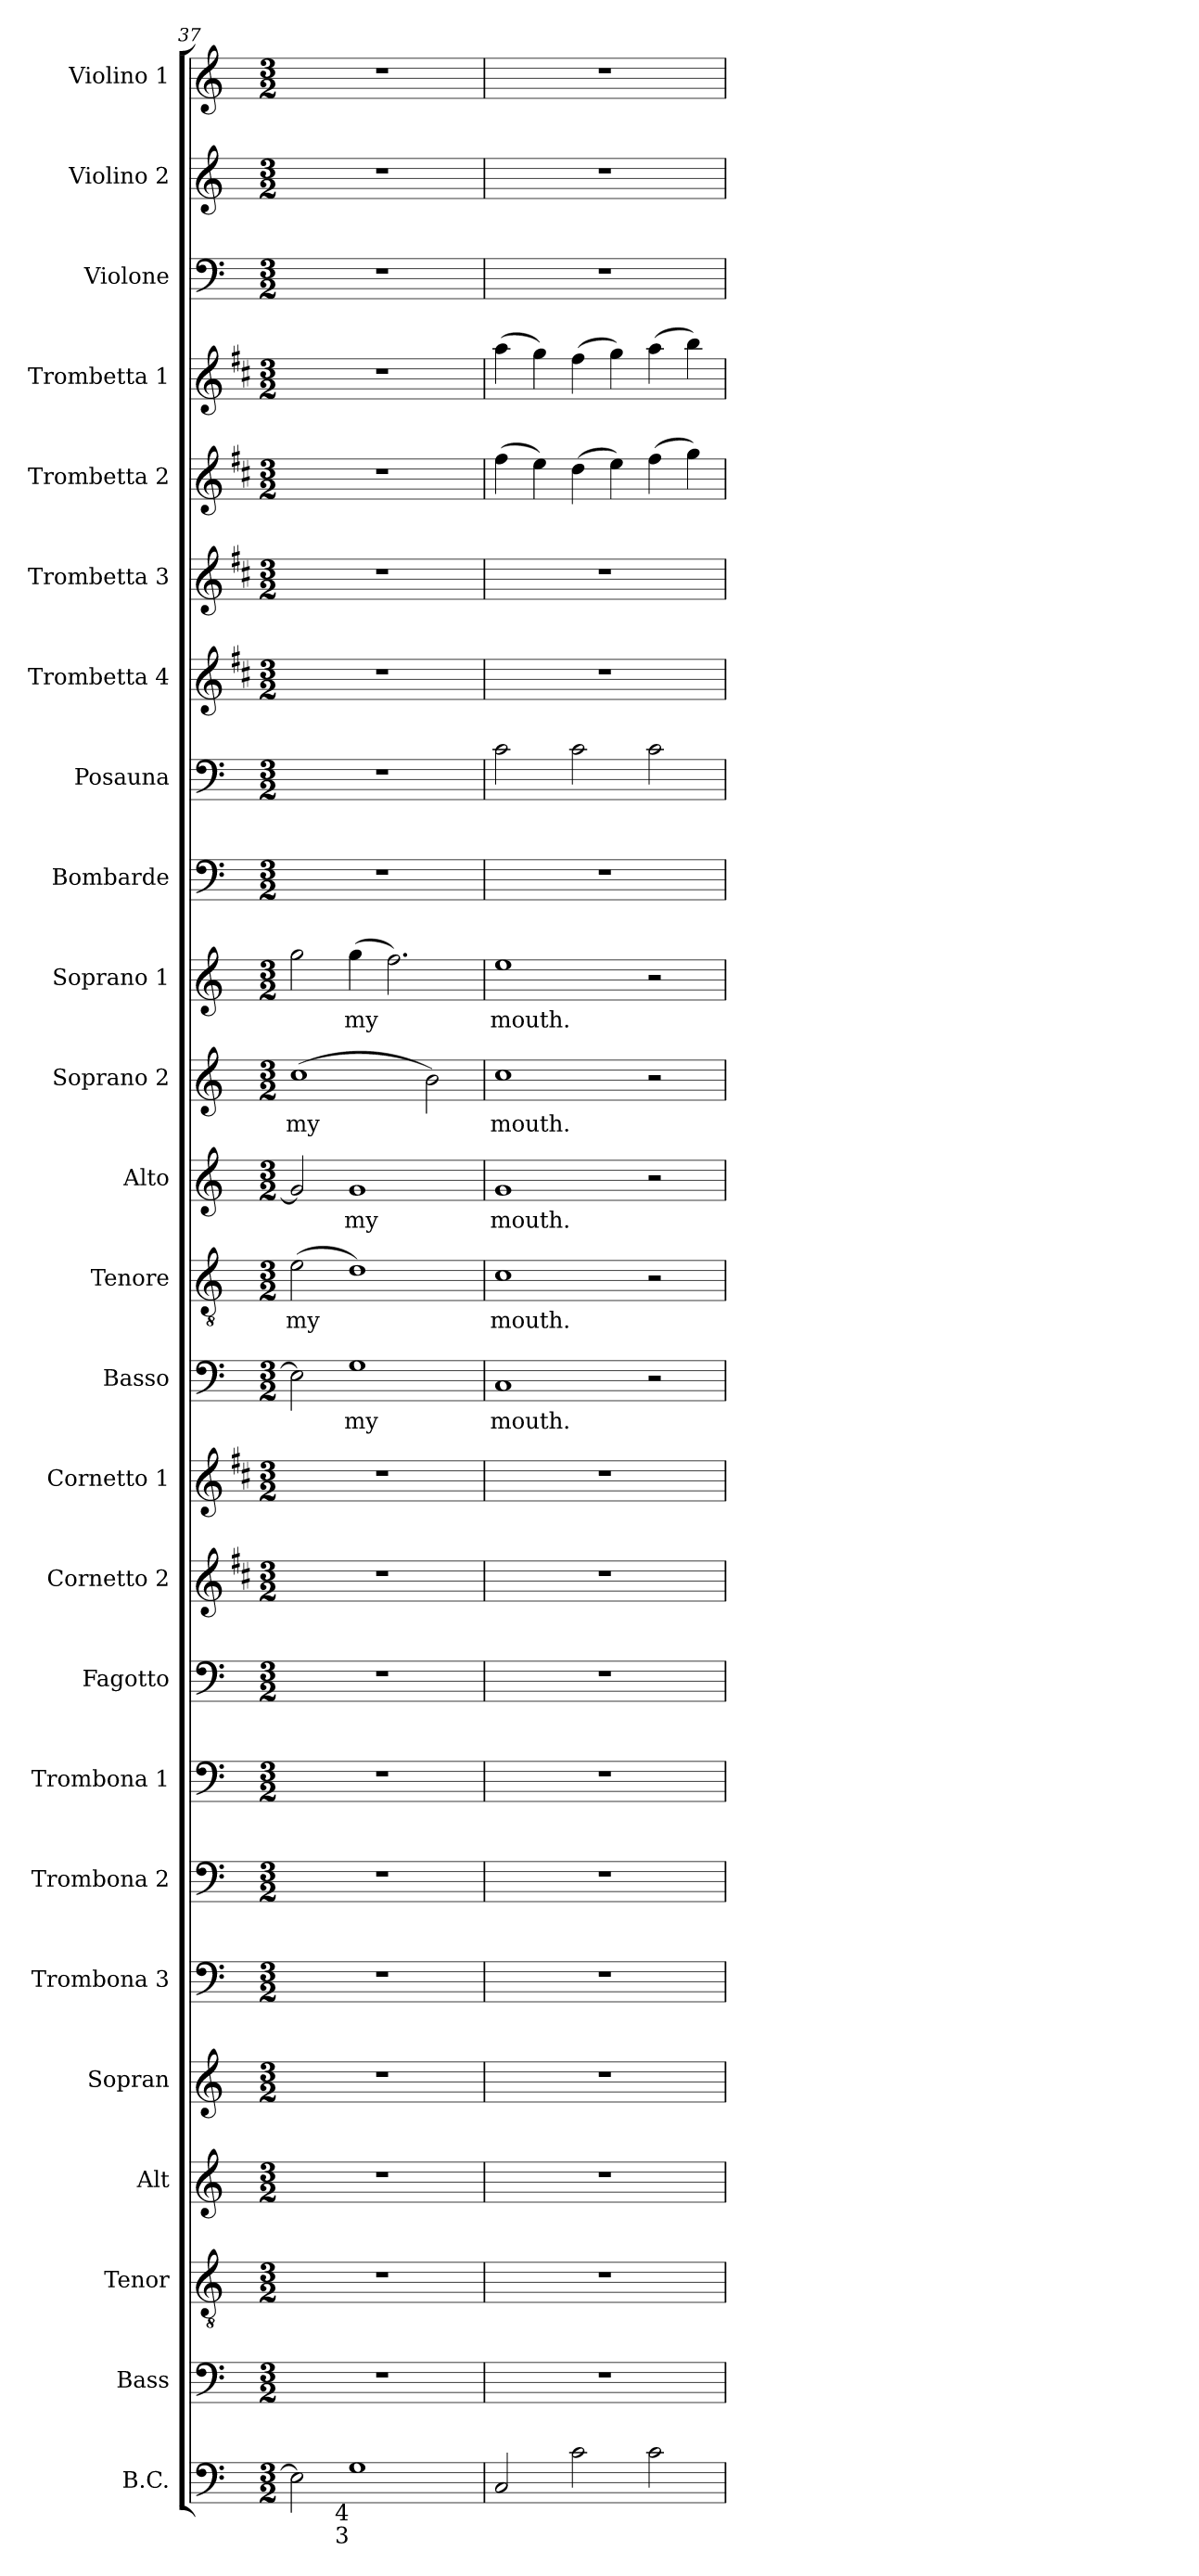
**kern	**kern	**kern	**kern	**kern	**kern	**kern	**kern	**kern	**kern	**kern	**kern	**text	**kern	**text	**kern	**text	**kern	**text	**kern	**text	**kern	**kern	**kern	**kern	**kern	**kern	**kern	**kern	**kern
*part25	*part24	*part23	*part22	*part21	*part20	*part19	*part18	*part17	*part16	*part15	*part14	*part14	*part13	*part13	*part12	*part12	*part11	*part11	*part10	*part10	*part9	*part8	*part7	*part6	*part5	*part4	*part3	*part2	*part1
*staff25	*staff24	*staff23	*staff22	*staff21	*staff20	*staff19	*staff18	*staff17	*staff16	*staff15	*staff14	*staff14	*staff13	*staff13	*staff12	*staff12	*staff11	*staff11	*staff10	*staff10	*staff9	*staff8	*staff7	*staff6	*staff5	*staff4	*staff3	*staff2	*staff1
*I"B.C.	*I"Bass	*I"Tenor	*I"Alt	*I"Sopran	*I"Trombona 3	*I"Trombona 2	*I"Trombona 1	*I"Fagotto	*I"Cornetto 2	*I"Cornetto 1	*I"Basso	*	*I"Tenore	*	*I"Alto	*	*I"Soprano 2	*	*I"Soprano 1	*	*I"Bombarde	*I"Posauna	*I"Trombetta 4	*I"Trombetta 3	*I"Trombetta 2	*I"Trombetta 1	*I"Violone	*I"Violino 2	*I"Violino 1
*I'B.C.	*I'B.	*I'T.	*I'A.	*I'S.	*I'Tbn. 2	*I'Tbn. 2	*I'Tbn. 1	*I'Fag.	*I'Cor. 2	*I'Cor. 1	*I'B.	*	*I'T.	*	*I'A.	*	*I'S.	*	*I'S.	*	*	*	*	*	*	*	*	*I'Vl. 2	*I'Vl. 1
*clefF4	*clefF4	*clefGv2	*clefG2	*clefG2	*clefF4	*clefF4	*clefF4	*clefF4	*clefG2	*clefG2	*clefF4	*	*clefGv2	*	*clefG2	*	*clefG2	*	*clefG2	*	*clefF4	*clefF4	*clefG2	*clefG2	*clefG2	*clefG2	*clefF4	*clefG2	*clefG2
*	*	*ITrd7c12	*	*	*	*	*	*	*ITrd1c2	*ITrd1c2	*	*	*ITrd7c12	*	*	*	*	*	*	*	*	*	*ITrd1c2	*ITrd1c2	*ITrd1c2	*ITrd1c2	*	*	*
*k[]	*k[]	*k[]	*k[]	*k[]	*k[]	*k[]	*k[]	*k[]	*k[]	*k[]	*k[]	*	*k[]	*	*k[]	*	*k[]	*	*k[]	*	*k[]	*k[]	*k[]	*k[]	*k[]	*k[]	*k[]	*k[]	*k[]
*C:	*C:	*C:	*C:	*C:	*C:	*C:	*C:	*C:	*C:	*C:	*C:	*	*C:	*	*C:	*	*C:	*	*C:	*	*C:	*C:	*C:	*C:	*C:	*C:	*C:	*C:	*C:
*M3/2	*M3/2	*M3/2	*M3/2	*M3/2	*M3/2	*M3/2	*M3/2	*M3/2	*M3/2	*M3/2	*M3/2	*	*M3/2	*	*M3/2	*	*M3/2	*	*M3/2	*	*M3/2	*M3/2	*M3/2	*M3/2	*M3/2	*M3/2	*M3/2	*M3/2	*M3/2
=37	=37	=37	=37	=37	=37	=37	=37	=37	=37	=37	=37	=37	=37	=37	=37	=37	=37	=37	=37	=37	=37	=37	=37	=37	=37	=37	=37	=37	=37
!	!LO:N:vis=1	!LO:N:vis=1	!LO:N:vis=1	!LO:N:vis=1	!LO:N:vis=1	!LO:N:vis=1	!LO:N:vis=1	!LO:N:vis=1	!LO:N:vis=1	!LO:N:vis=1	!	!	!	!	!	!	!	!	!	!	!	!	!	!	!	!	!	!	!
!	!	!	!	!	!	!	!	!	!	!	!	!	!	!LO:LY:b:color=#000000	!	!	!	!	!	!	!	!	!	!	!	!	!	!	!
!	!	!	!	!	!	!	!	!	!	!	!	!	!	!	!	!	!	!LO:LY:b:color=#000000	!	!	!LO:N:vis=1	!LO:N:vis=1	!LO:N:vis=1	!LO:N:vis=1	!LO:N:vis=1	!LO:N:vis=1	!LO:N:vis=1	!LO:N:vis=1	!LO:N:vis=1
2Ei\]	1.r	1.r	1.r	1.r	1.r	1.r	1.r	1.r	1.r	1.r	2Ei\]	.	(2Ei\	my	2gi/]	.	(1cci	my	2ggi\	.	1.r	1.r	1.r	1.r	1.r	1.r	1.r	1.r	1.r
!	!	!	!	!	!	!	!	!	!	!	!	!LO:LY:b:color=#000000	!	!	!	!	!	!	!	!	!	!	!	!	!	!	!	!	!
!	!	!	!	!	!	!	!	!	!	!	!	!	!	!	!	!LO:LY:b:color=#000000	!	!	!	!	!	!	!	!	!	!	!	!	!
!LO:TX:b:rj:t=4	!	!	!	!	!	!	!	!	!	!	!	!	!	!	!	!	!	!	!	!	!	!	!	!	!	!	!	!	!
!LO:TX:b:rj:t=3	!	!	!	!	!	!	!	!	!	!	!	!	!	!	!	!	!	!	!	!	!	!	!	!	!	!	!	!	!
!	!	!	!	!	!	!	!	!	!	!	!	!	!	!	!	!	!	!	!	!LO:LY:b:color=#000000	!	!	!	!	!	!	!	!	!
1Gi	.	.	.	.	.	.	.	.	.	.	1Gi	my	1Di)	.	1gi	my	.	.	(4ggi\	my	.	.	.	.	.	.	.	.	.
.	.	.	.	.	.	.	.	.	.	.	.	.	.	.	.	.	.	.	2.ffi\)	.	.	.	.	.	.	.	.	.	.
.	.	.	.	.	.	.	.	.	.	.	.	.	.	.	.	.	2bi\)	.	.	.	.	.	.	.	.	.	.	.	.
=38	=38	=38	=38	=38	=38	=38	=38	=38	=38	=38	=38	=38	=38	=38	=38	=38	=38	=38	=38	=38	=38	=38	=38	=38	=38	=38	=38	=38	=38
!	!LO:N:vis=1	!LO:N:vis=1	!LO:N:vis=1	!LO:N:vis=1	!LO:N:vis=1	!LO:N:vis=1	!LO:N:vis=1	!LO:N:vis=1	!LO:N:vis=1	!LO:N:vis=1	!	!	!	!	!	!	!	!	!	!	!	!	!	!	!	!	!	!	!
!	!	!	!	!	!	!	!	!	!	!	!	!LO:LY:b:color=#000000	!	!	!	!	!	!	!	!	!	!	!	!	!	!	!	!	!
!	!	!	!	!	!	!	!	!	!	!	!	!	!	!LO:LY:b:color=#000000	!	!	!	!	!	!	!	!	!	!	!	!	!	!	!
!	!	!	!	!	!	!	!	!	!	!	!	!	!	!	!	!LO:LY:b:color=#000000	!	!	!	!	!	!	!	!	!	!	!	!	!
!	!	!	!	!	!	!	!	!	!	!	!	!	!	!	!	!	!	!LO:LY:b:color=#000000	!	!	!	!	!	!	!	!	!	!	!
!	!	!	!	!	!	!	!	!	!	!	!	!	!	!	!	!	!	!	!	!LO:LY:b:color=#000000	!LO:N:vis=1	!	!LO:N:vis=1	!LO:N:vis=1	!	!	!LO:N:vis=1	!LO:N:vis=1	!LO:N:vis=1
2Ci/	1.r	1.r	1.r	1.r	1.r	1.r	1.r	1.r	1.r	1.r	1Ci	mouth.	1Ci	mouth.	1gi	mouth.	1cci	mouth.	1eei	mouth.	1.r	2ci\	1.r	1.r	(4eei\	(4ggi\	1.r	1.r	1.r
.	.	.	.	.	.	.	.	.	.	.	.	.	.	.	.	.	.	.	.	.	.	.	.	.	4ddi\)	4ffi\)	.	.	.
2ci\	.	.	.	.	.	.	.	.	.	.	.	.	.	.	.	.	.	.	.	.	.	2ci\	.	.	(4cci\	(4eei\	.	.	.
.	.	.	.	.	.	.	.	.	.	.	.	.	.	.	.	.	.	.	.	.	.	.	.	.	4ddi\)	4ffi\)	.	.	.
2ci\	.	.	.	.	.	.	.	.	.	.	2r	.	2r	.	2r	.	2r	.	2r	.	.	2ci\	.	.	(4eei\	(4ggi\	.	.	.
.	.	.	.	.	.	.	.	.	.	.	.	.	.	.	.	.	.	.	.	.	.	.	.	.	4ffi\)	4aai\)	.	.	.
=	=	=	=	=	=	=	=	=	=	=	=	=	=	=	=	=	=	=	=	=	=	=	=	=	=	=	=	=	=
*-	*-	*-	*-	*-	*-	*-	*-	*-	*-	*-	*-	*-	*-	*-	*-	*-	*-	*-	*-	*-	*-	*-	*-	*-	*-	*-	*-	*-	*-
